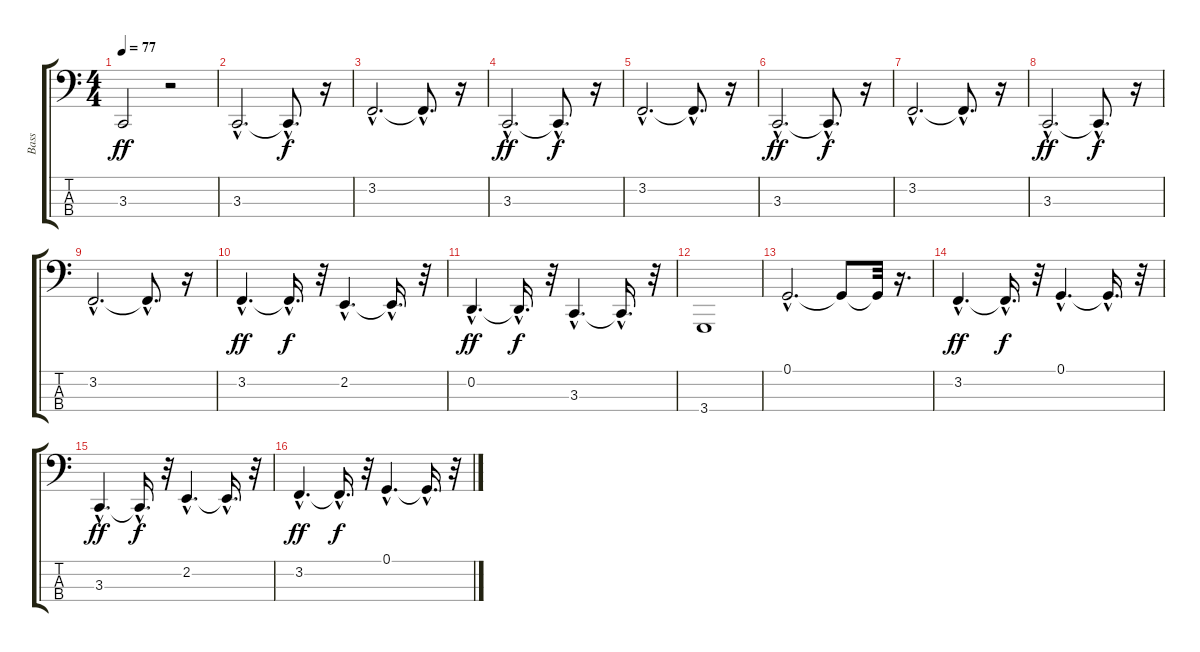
\track ("Bass" "Bass") {instrument englishhorn}
\staff {score tabs}
\tuning (G2 D2 A1 E1) {hide}
\ts (4 4)
\tempo 77
\clef f4
\ks c
3.3.2{dy ff} r.2 |
3.3{hac}.2{d} 3.3{hac t}.8{d dy f} r.16 |
3.2{hac}.2{d} 3.2{hac t}.8{d} r.16 |
3.3{hac}.2{d dy ff} 3.3{hac t}.8{d dy f} r.16 |
3.2{hac}.2{d} 3.2{hac t}.8{d} r.16 |
3.3{hac}.2{d dy ff} 3.3{hac t}.8{d dy f} r.16 |
3.2{hac}.2{d} 3.2{hac t}.8{d} r.16 |
3.3{hac}.2{d dy ff} 3.3{hac t}.8{d dy f} r.16 |
3.2{hac}.2{d} 3.2{hac t}.8{d} r.16 |
3.2{hac}.4{d dy ff} 3.2{hac t}.16{d dy f} r.32 2.2{hac}.4{d} 2.2{hac t}.16{d} r.32 |
0.2{hac}.4{d dy ff} 0.2{hac t}.16{d dy f} r.32 3.3{hac}.4{d} 3.3{hac t}.16{d} r.32 |
3.4.1 |
0.1{hac}.2{d} 0.1{t}.8 0.1{t}.32 r.16{d} |
3.2{hac}.4{d dy ff} 3.2{hac t}.16{d dy f} r.32 0.1{hac}.4{d} 0.1{hac t}.16{d} r.32 |
3.3{hac}.4{d dy ff} 3.3{hac t}.16{d dy f} r.32 2.2{hac}.4{d} 2.2{hac t}.16{d} r.32 |
3.2{hac}.4{d dy ff} 3.2{hac t}.16{d dy f} r.32 0.1{hac}.4{d} 0.1{hac t}.16{d} r.32
